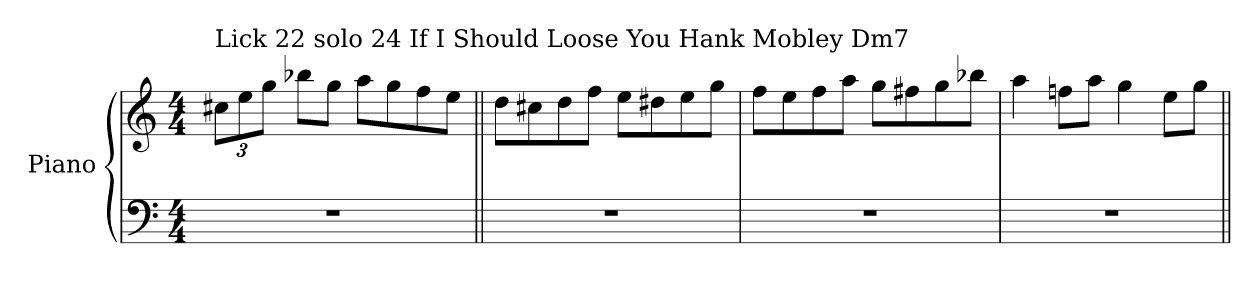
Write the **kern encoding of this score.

**kern	**kern
*part1	*part1
*staff2	*staff1
*I"Piano	*
*I'Pno.	*
*clefF4	*clefG2
*k[]	*k[]
*M4/4	*M4/4
*MM220	*MM220
*	*Xbrackettup
=1	=1
!	!LO:TX:t=Lick 22 solo 24 If I Should Loose You Hank Mobley Dm7
1r	12cc#X\L
.	12ee\
.	12gg\J
.	8bb-X\L
.	8gg\J
.	8aa\L
.	8gg\
.	8ff\
.	8ee\J
=2||	=2||
1r	8dd\L
.	8cc#X\
.	8dd\
.	8ff\J
.	8ee\L
.	8dd#X\
.	8ee\
.	8gg\J
=3	=3
1r	8ff\L
.	8ee\
.	8ff\
.	8aa\J
.	8gg\L
.	8ff#X\
.	8gg\
.	8bb-X\J
=4	=4
1r	4aa\
.	8ffn\L
.	8aa\J
.	4gg\
.	8ee\L
.	8gg\J
=||	=||
*-	*-
